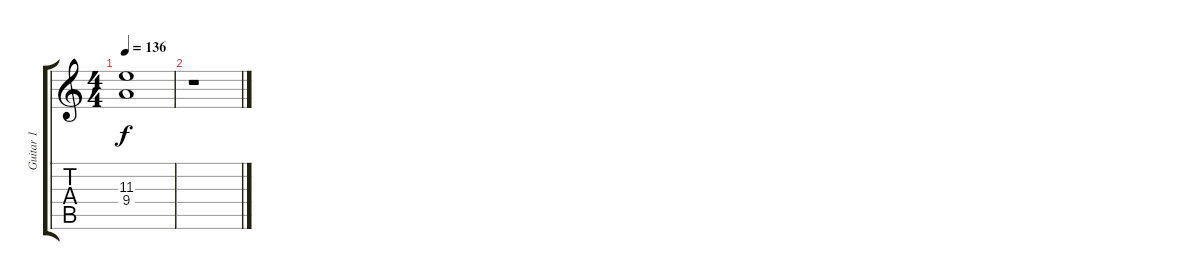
\track ("Guitar 1" "Guitar 1") {instrument electricguitarclean}
\staff {score tabs}
\tuning (D4 A3 F3 C3 G2 D2) {hide}
\ts (4 4)
\tempo 136
\clef g2
\ks c
(11.3 9.4).1{dy f} |
r.1
